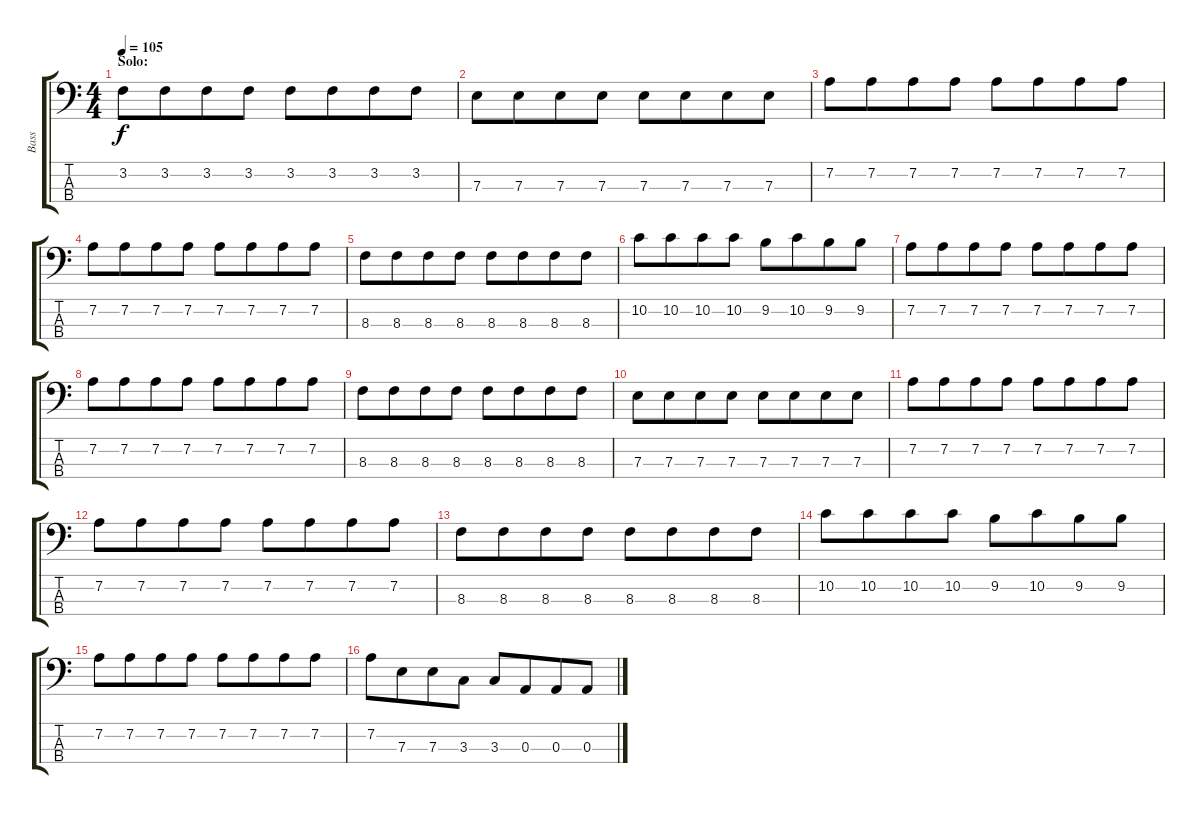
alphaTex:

\track ("Bass" "Bass") {instrument electricbassfinger}
\staff {score tabs}
\tuning (G2 D2 A1 E1) {hide}
\ts (4 4)
\section ("" "Solo:")
\tempo 105
\clef f4
\ks c
3.2.8{dy f} 3.2.8{beam merge} 3.2.8 3.2.8 3.2.8 3.2.8{beam merge} 3.2.8 3.2.8 |
7.3.8 7.3.8{beam merge} 7.3.8 7.3.8 7.3.8 7.3.8{beam merge} 7.3.8 7.3.8 |
7.2.8 7.2.8{beam merge} 7.2.8 7.2.8 7.2.8 7.2.8{beam merge} 7.2.8 7.2.8 |
7.2.8 7.2.8{beam merge} 7.2.8 7.2.8 7.2.8 7.2.8{beam merge} 7.2.8 7.2.8 |
8.3.8 8.3.8{beam merge} 8.3.8 8.3.8 8.3.8 8.3.8{beam merge} 8.3.8 8.3.8 |
10.2.8 10.2.8{beam merge} 10.2.8 10.2.8 9.2.8 10.2.8{beam merge} 9.2.8 9.2.8 |
7.2.8 7.2.8{beam merge} 7.2.8 7.2.8 7.2.8 7.2.8{beam merge} 7.2.8 7.2.8 |
7.2.8 7.2.8{beam merge} 7.2.8 7.2.8 7.2.8 7.2.8{beam merge} 7.2.8 7.2.8 |
8.3.8 8.3.8{beam merge} 8.3.8 8.3.8 8.3.8 8.3.8{beam merge} 8.3.8 8.3.8 |
7.3.8 7.3.8{beam merge} 7.3.8 7.3.8 7.3.8 7.3.8{beam merge} 7.3.8 7.3.8 |
7.2.8 7.2.8{beam merge} 7.2.8 7.2.8 7.2.8 7.2.8{beam merge} 7.2.8 7.2.8 |
7.2.8 7.2.8{beam merge} 7.2.8 7.2.8 7.2.8 7.2.8{beam merge} 7.2.8 7.2.8 |
8.3.8 8.3.8{beam merge} 8.3.8 8.3.8 8.3.8 8.3.8{beam merge} 8.3.8 8.3.8 |
10.2.8 10.2.8{beam merge} 10.2.8 10.2.8 9.2.8 10.2.8{beam merge} 9.2.8 9.2.8 |
7.2.8 7.2.8{beam merge} 7.2.8 7.2.8 7.2.8 7.2.8{beam merge} 7.2.8 7.2.8 |
7.2.8 7.3.8{beam merge} 7.3.8 3.3.8 3.3.8 0.3.8{beam merge} 0.3.8 0.3.8
